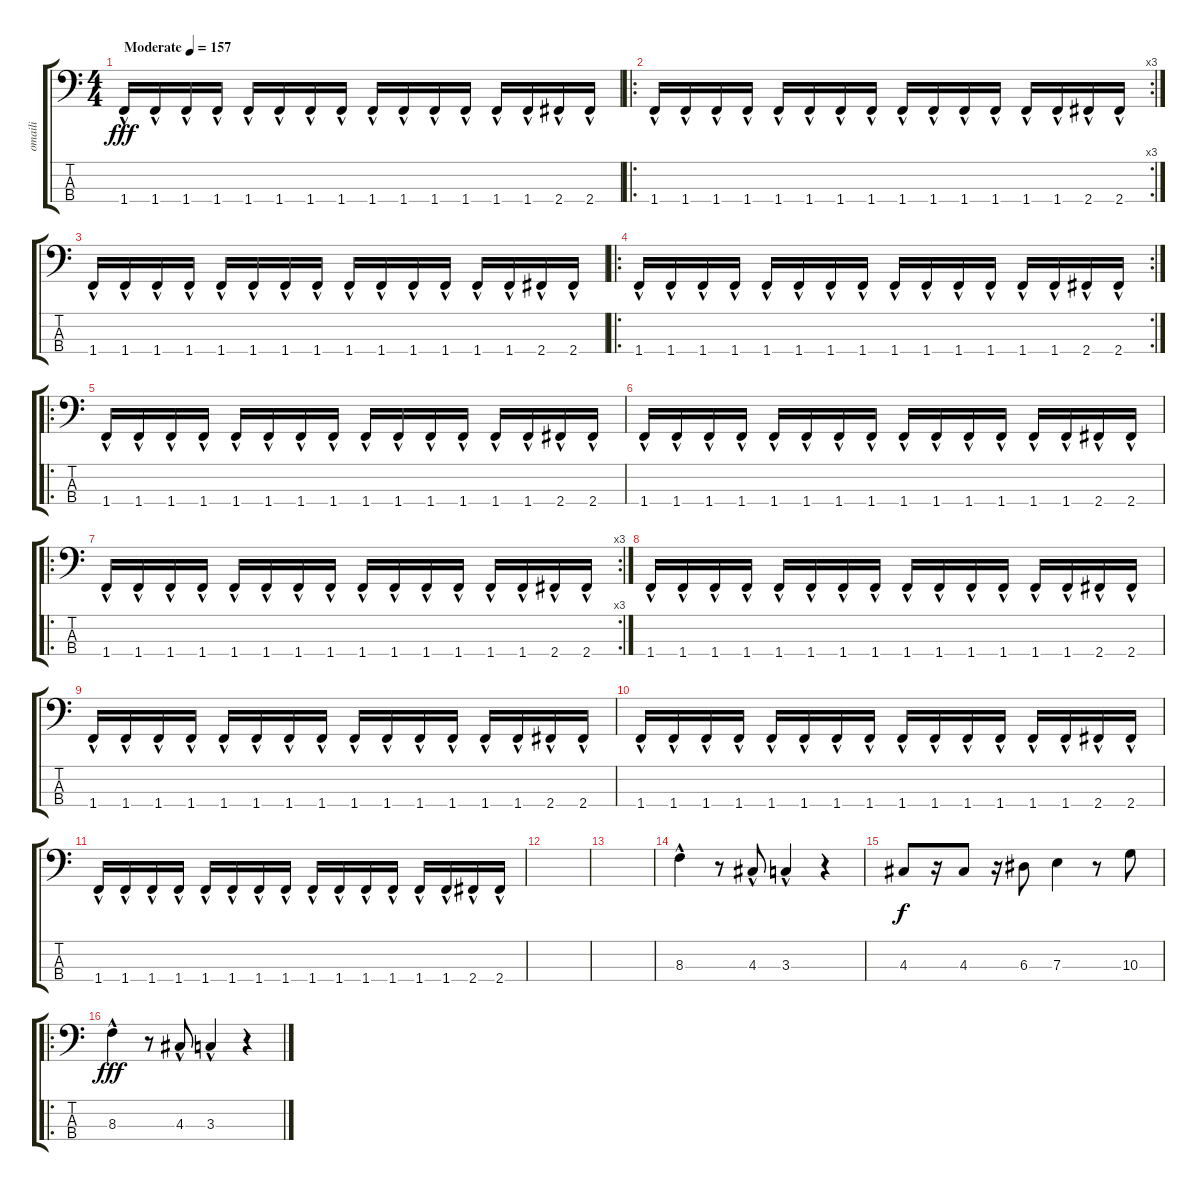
\track ("omaili" "omaili") {instrument electricbasspick}
\staff {score tabs}
\tuning (G2 D2 A1 E1) {hide}
\ts (4 4)
\tempo (157 "Moderate")
\clef f4
\ks c
1.4{hac}.16{dy fff instrument electricbasspick} 1.4{hac}.16 1.4{hac}.16 1.4{hac}.16 1.4{hac}.16 1.4{hac}.16 1.4{hac}.16 1.4{hac}.16 1.4{hac}.16 1.4{hac}.16 1.4{hac}.16 1.4{hac}.16 1.4{hac}.16 1.4{hac}.16 2.4{hac}.16 2.4{hac}.16 |
\ro
\rc 3
1.4{hac}.16 1.4{hac}.16 1.4{hac}.16 1.4{hac}.16 1.4{hac}.16 1.4{hac}.16 1.4{hac}.16 1.4{hac}.16 1.4{hac}.16 1.4{hac}.16 1.4{hac}.16 1.4{hac}.16 1.4{hac}.16 1.4{hac}.16 2.4{hac}.16 2.4{hac}.16 |
1.4{hac}.16 1.4{hac}.16 1.4{hac}.16 1.4{hac}.16 1.4{hac}.16 1.4{hac}.16 1.4{hac}.16 1.4{hac}.16 1.4{hac}.16 1.4{hac}.16 1.4{hac}.16 1.4{hac}.16 1.4{hac}.16 1.4{hac}.16 2.4{hac}.16 2.4{hac}.16 |
\ro
\rc 2
1.4{hac}.16 1.4{hac}.16 1.4{hac}.16 1.4{hac}.16 1.4{hac}.16 1.4{hac}.16 1.4{hac}.16 1.4{hac}.16 1.4{hac}.16 1.4{hac}.16 1.4{hac}.16 1.4{hac}.16 1.4{hac}.16 1.4{hac}.16 2.4{hac}.16 2.4{hac}.16 |
\ro
1.4{hac}.16 1.4{hac}.16 1.4{hac}.16 1.4{hac}.16 1.4{hac}.16 1.4{hac}.16 1.4{hac}.16 1.4{hac}.16 1.4{hac}.16 1.4{hac}.16 1.4{hac}.16 1.4{hac}.16 1.4{hac}.16 1.4{hac}.16 2.4{hac}.16 2.4{hac}.16 |
1.4{hac}.16 1.4{hac}.16 1.4{hac}.16 1.4{hac}.16 1.4{hac}.16 1.4{hac}.16 1.4{hac}.16 1.4{hac}.16 1.4{hac}.16 1.4{hac}.16 1.4{hac}.16 1.4{hac}.16 1.4{hac}.16 1.4{hac}.16 2.4{hac}.16 2.4{hac}.16 |
\ro
\rc 3
1.4{hac}.16 1.4{hac}.16 1.4{hac}.16 1.4{hac}.16 1.4{hac}.16 1.4{hac}.16 1.4{hac}.16 1.4{hac}.16 1.4{hac}.16 1.4{hac}.16 1.4{hac}.16 1.4{hac}.16 1.4{hac}.16 1.4{hac}.16 2.4{hac}.16 2.4{hac}.16 |
1.4{hac}.16 1.4{hac}.16 1.4{hac}.16 1.4{hac}.16 1.4{hac}.16 1.4{hac}.16 1.4{hac}.16 1.4{hac}.16 1.4{hac}.16 1.4{hac}.16 1.4{hac}.16 1.4{hac}.16 1.4{hac}.16 1.4{hac}.16 2.4{hac}.16 2.4{hac}.16 |
1.4{hac}.16 1.4{hac}.16 1.4{hac}.16 1.4{hac}.16 1.4{hac}.16 1.4{hac}.16 1.4{hac}.16 1.4{hac}.16 1.4{hac}.16 1.4{hac}.16 1.4{hac}.16 1.4{hac}.16 1.4{hac}.16 1.4{hac}.16 2.4{hac}.16 2.4{hac}.16 |
1.4{hac}.16 1.4{hac}.16 1.4{hac}.16 1.4{hac}.16 1.4{hac}.16 1.4{hac}.16 1.4{hac}.16 1.4{hac}.16 1.4{hac}.16 1.4{hac}.16 1.4{hac}.16 1.4{hac}.16 1.4{hac}.16 1.4{hac}.16 2.4{hac}.16 2.4{hac}.16 |
1.4{hac}.16 1.4{hac}.16 1.4{hac}.16 1.4{hac}.16 1.4{hac}.16 1.4{hac}.16 1.4{hac}.16 1.4{hac}.16 1.4{hac}.16 1.4{hac}.16 1.4{hac}.16 1.4{hac}.16 1.4{hac}.16 1.4{hac}.16 2.4{hac}.16 2.4{hac}.16 |
|
|
8.3{hac}.4 r.8 4.3{hac}.8 3.3{hac}.4 r.4 |
4.3.8{dy f} r.16 4.3.8 r.16 6.3.8 7.3.4 r.8 10.3.8 |
\ro
8.3{hac}.4{dy fff} r.8 4.3{hac}.8 3.3{hac}.4 r.4
